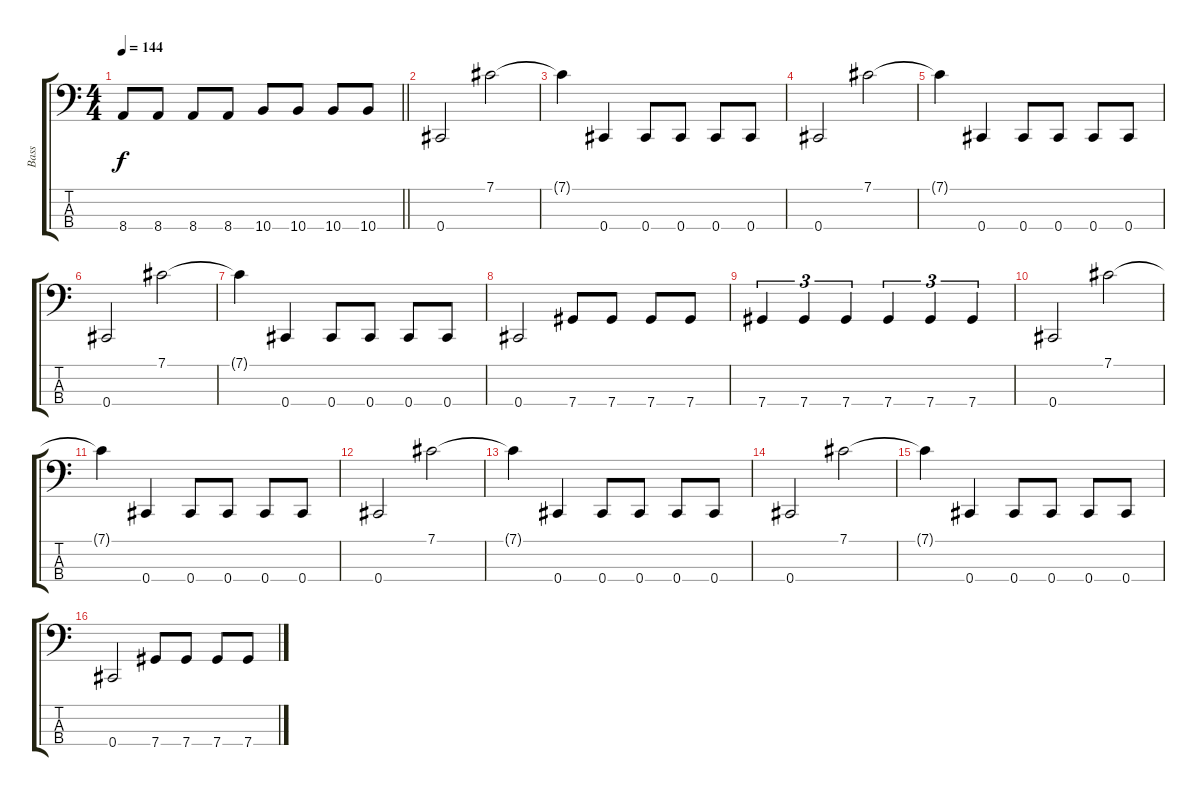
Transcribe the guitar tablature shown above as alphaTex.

\track ("Bass" "Bass") {instrument electricbassfinger}
\staff {score tabs}
\tuning (Gb2 Db2 Ab1 Db1) {hide}
\ts (4 4)
\tempo 144
\clef f4
\barLineRight lightlight
\ks c
8.4.8{dy f} 8.4.8 8.4.8 8.4.8 10.4.8 10.4.8 10.4.8 10.4.8 |
\section ("" "")
0.4.2 7.1.2 |
7.1{t}.4 0.4.4 0.4.8 0.4.8 0.4.8 0.4.8 |
0.4.2 7.1.2 |
7.1{t}.4 0.4.4 0.4.8 0.4.8 0.4.8 0.4.8 |
0.4.2 7.1.2 |
7.1{t}.4 0.4.4 0.4.8 0.4.8 0.4.8 0.4.8 |
0.4.2 7.4.8 7.4.8 7.4.8 7.4.8 |
7.4.4{tu (3 2)} 7.4.4{tu (3 2)} 7.4.4{tu (3 2)} 7.4.4{tu (3 2)} 7.4.4{tu (3 2)} 7.4.4{tu (3 2)} |
0.4.2 7.1.2 |
7.1{t}.4 0.4.4 0.4.8 0.4.8 0.4.8 0.4.8 |
0.4.2 7.1.2 |
7.1{t}.4 0.4.4 0.4.8 0.4.8 0.4.8 0.4.8 |
0.4.2 7.1.2 |
7.1{t}.4 0.4.4 0.4.8 0.4.8 0.4.8 0.4.8 |
0.4.2 7.4.8 7.4.8 7.4.8 7.4.8
